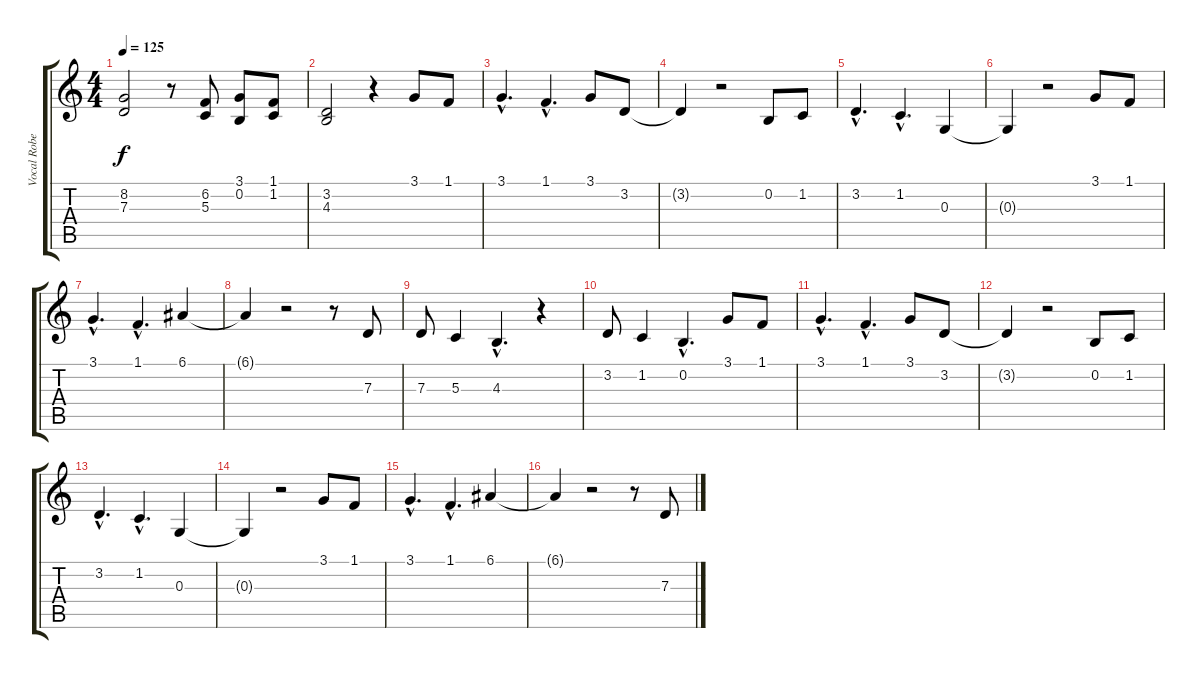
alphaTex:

\track ("Vocal Robert" "Vocal Robe") {instrument flute}
\staff {score tabs}
\tuning (E4 B3 G3 D3 A2 E2) {hide}
\ts (4 4)
\tempo 125
\clef g2
\ks c
(8.2 7.3).2{dy f} r.8 (6.2 5.3).8 (3.1 0.2).8 (1.1 1.2).8 |
(3.2 4.3).2 r.4 3.1.8 1.1.8 |
3.1{hac}.4{d} 1.1{hac}.4{d} 3.1.8 3.2.8 |
3.2{t}.4 r.2 0.2.8 1.2.8 |
3.2{hac}.4{d} 1.2{hac}.4{d} 0.3.4 |
0.3{t}.4 r.2 3.1.8 1.1.8 |
3.1{hac}.4{d} 1.1{hac}.4{d} 6.1.4 |
6.1{t}.4 r.2 r.8 7.3.8 |
7.3.8 5.3.4 4.3{hac}.4{d} r.4 |
3.2.8 1.2.4 0.2{hac}.4{d} 3.1.8 1.1.8 |
3.1{hac}.4{d} 1.1{hac}.4{d} 3.1.8 3.2.8 |
3.2{t}.4 r.2 0.2.8 1.2.8 |
3.2{hac}.4{d} 1.2{hac}.4{d} 0.3.4 |
0.3{t}.4 r.2 3.1.8 1.1.8 |
3.1{hac}.4{d} 1.1{hac}.4{d} 6.1.4 |
6.1{t}.4 r.2 r.8 7.3.8
